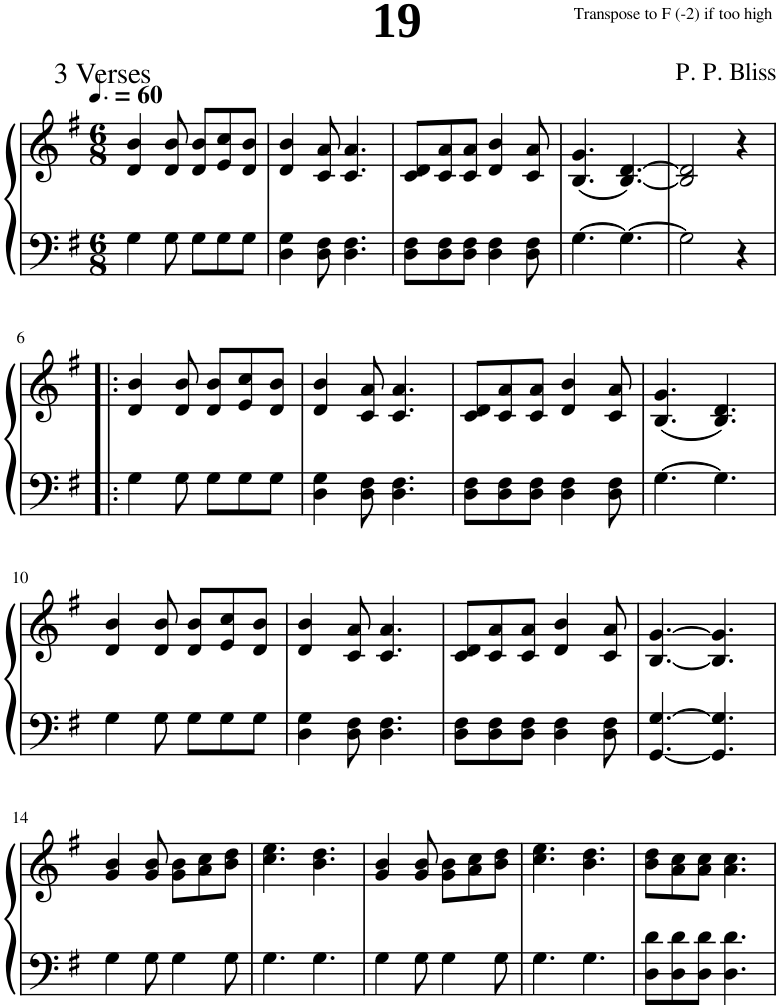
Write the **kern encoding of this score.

**kern	**kern
*part1	*part1
*staff2	*staff1
*I"Piano	*
*I'Pno.	*
*clefF4	*clefG2
*k[f#]	*k[f#]
*M6/8	*M6/8
*MM90	*MM90
=1	=1
4G\	4d/ 4b/
8G\	8d/ 8b/
8G\L	8d/ 8b/L
8G\	8e/ 8cc/
8G\J	8d/ 8b/J
=2	=2
4D\ 4G\	4d/ 4b/
8D\ 8F#\	8c/ 8a/
4.D\ 4.F#\	4.c/ 4.a/
=3	=3
8D\ 8F#\L	8c/ 8d/L
8D\ 8F#\	8c/ 8a/
8D\ 8F#\J	8c/ 8a/J
4D\ 4F#\	4d/ 4b/
8D\ 8F#\	8c/ 8a/
=4	=4
[4.G\	(4.B/ 4.g/
4.G\_	[4.B/ [4.d/)
=5	=5
2G\]	2B/] 2d/]
4r	4r
!!LO:LB:g=z
=6!|:	=6!|:
4G\	4d/ 4b/
8G\	8d/ 8b/
8G\L	8d/ 8b/L
8G\	8e/ 8cc/
8G\J	8d/ 8b/J
=7	=7
4D\ 4G\	4d/ 4b/
8D\ 8F#\	8c/ 8a/
4.D\ 4.F#\	4.c/ 4.a/
=8	=8
8D\ 8F#\L	8c/ 8d/L
8D\ 8F#\	8c/ 8a/
8D\ 8F#\J	8c/ 8a/J
4D\ 4F#\	4d/ 4b/
8D\ 8F#\	8c/ 8a/
=9	=9
[4.G\	(4.B/ 4.g/
4.G\]	4.B/ 4.d/)
!!LO:LB:g=z
=10	=10
4G\	4d/ 4b/
8G\	8d/ 8b/
8G\L	8d/ 8b/L
8G\	8e/ 8cc/
8G\J	8d/ 8b/J
=11	=11
4D\ 4G\	4d/ 4b/
8D\ 8F#\	8c/ 8a/
4.D\ 4.F#\	4.c/ 4.a/
=12	=12
8D\ 8F#\L	8c/ 8d/L
8D\ 8F#\	8c/ 8a/
8D\ 8F#\J	8c/ 8a/J
4D\ 4F#\	4d/ 4b/
8D\ 8F#\	8c/ 8a/
=13	=13
[4.GG/ [4.G/	[4.B/ [4.g/
4.GG/] 4.G/]	4.B/] 4.g/]
!!LO:LB:g=z
=14	=14
4G\	4g/ 4b/
8G\	8g/ 8b/
4G\	8g\ 8b\L
.	8a\ 8cc\
8G\	8b\ 8dd\J
=15	=15
4.G\	4.cc\ 4.ee\
4.G\	4.b\ 4.dd\
=16	=16
4G\	4g/ 4b/
8G\	8g/ 8b/
4G\	8g\ 8b\L
.	8a\ 8cc\
8G\	8b\ 8dd\J
=17	=17
4.G\	4.cc\ 4.ee\
4.G\	4.b\ 4.dd\
=18	=18
8D\ 8d\L	8b\ 8dd\L
8D\ 8d\	8a\ 8cc\
8D\ 8d\J	8a\ 8cc\J
4.D\ 4.d\	4.a\ 4.cc\
=	=
*-	*-
